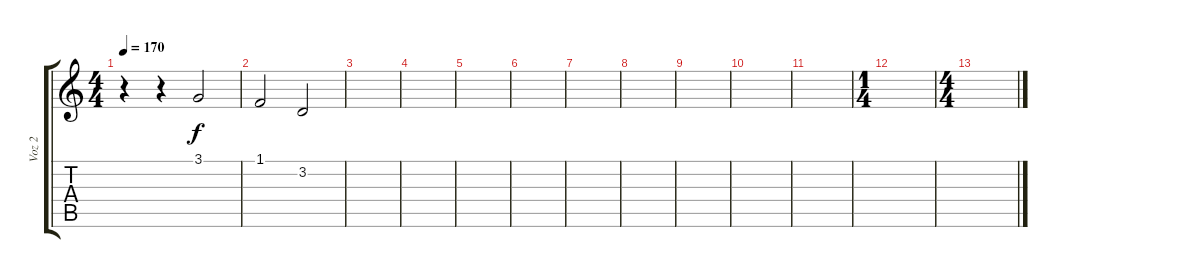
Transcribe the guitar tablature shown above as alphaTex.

\track ("Voz 2" "Voz 2") {instrument stringensemble1}
\staff {score tabs}
\tuning (E4 B3 G3 D3 A2 E2) {hide}
\ts (4 4)
\tempo 170
\clef g2
\ks c
r.4{dy f} r.4 3.1.2 |
1.1.2 3.2.2 |
|
|
|
|
|
|
|
|
|
\ts (1 4)
|
\ts (4 4)
